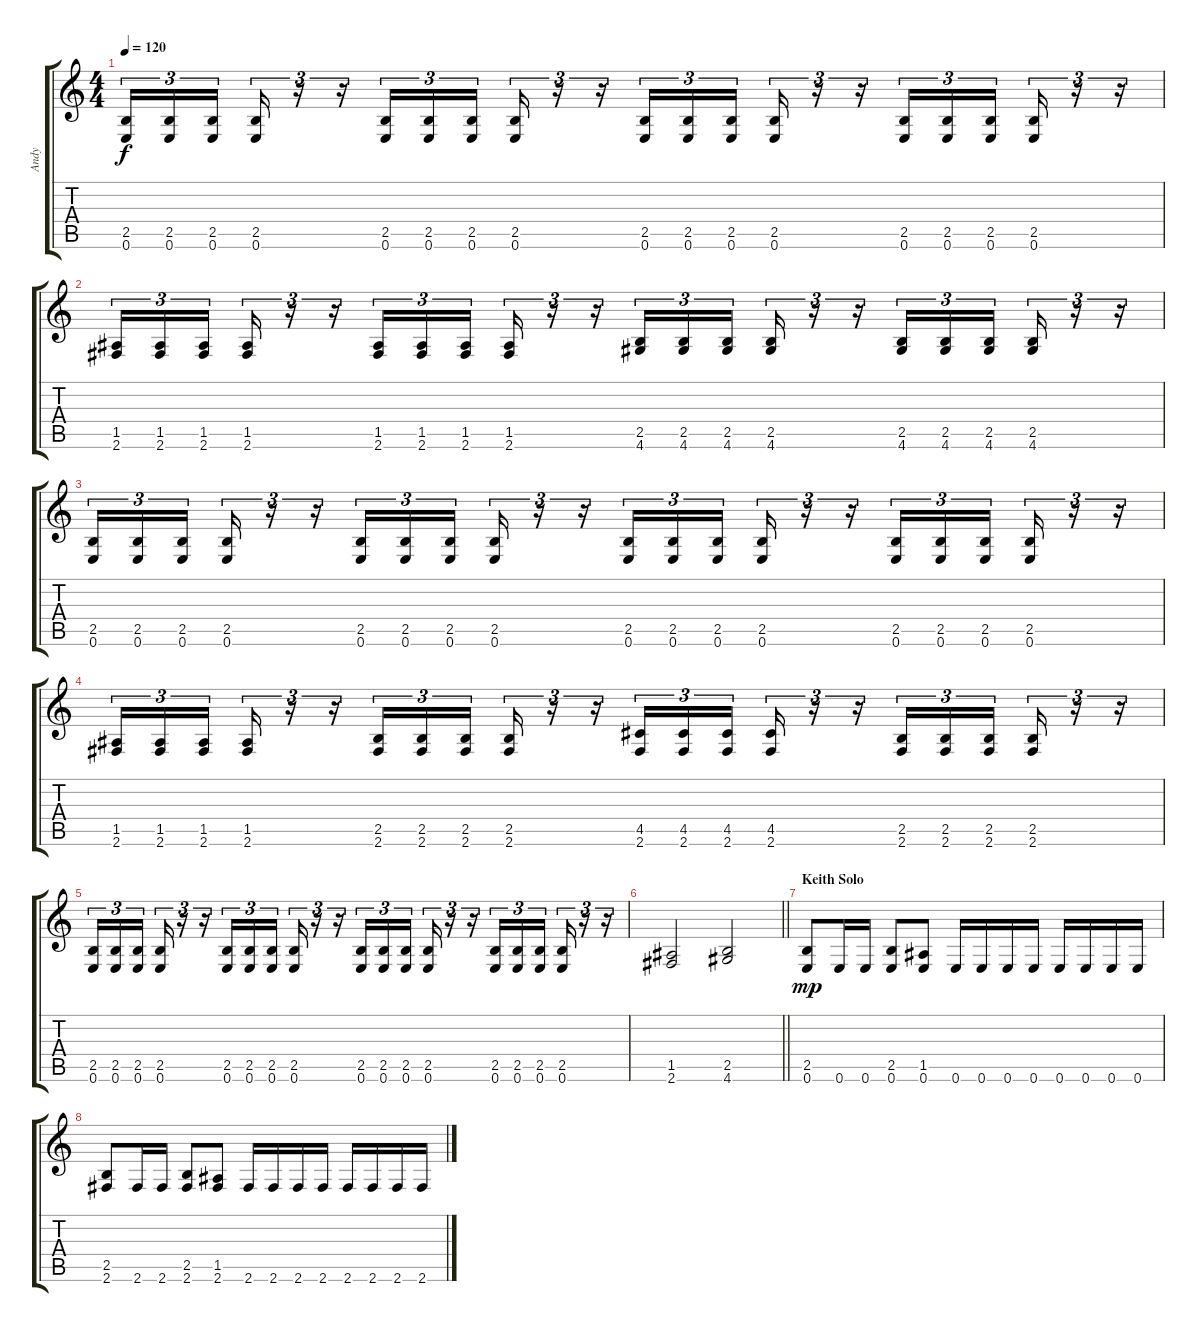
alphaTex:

\track ("Andy" "Andy") {instrument distortionguitar}
\staff {score tabs}
\tuning (E4 B3 G3 D3 A2 E2) {hide}
\ts (4 4)
\tempo 120
\clef g2
\ks c
(2.5 0.6).16{tu (3 2) dy f} (2.5 0.6).16{tu (3 2)} (2.5 0.6).16{tu (3 2) beam splitsecondary} (2.5 0.6).16{tu (3 2)} r.16{tu (3 2)} r.16{tu (3 2)} (2.5 0.6).16{tu (3 2)} (2.5 0.6).16{tu (3 2)} (2.5 0.6).16{tu (3 2) beam splitsecondary} (2.5 0.6).16{tu (3 2)} r.16{tu (3 2)} r.16{tu (3 2)} (2.5 0.6).16{tu (3 2)} (2.5 0.6).16{tu (3 2)} (2.5 0.6).16{tu (3 2) beam splitsecondary} (2.5 0.6).16{tu (3 2)} r.16{tu (3 2)} r.16{tu (3 2)} (2.5 0.6).16{tu (3 2)} (2.5 0.6).16{tu (3 2)} (2.5 0.6).16{tu (3 2) beam splitsecondary} (2.5 0.6).16{tu (3 2)} r.16{tu (3 2)} r.16{tu (3 2)} |
(1.5 2.6).16{tu (3 2)} (1.5 2.6).16{tu (3 2)} (1.5 2.6).16{tu (3 2) beam splitsecondary} (1.5 2.6).16{tu (3 2)} r.16{tu (3 2)} r.16{tu (3 2)} (1.5 2.6).16{tu (3 2)} (1.5 2.6).16{tu (3 2)} (1.5 2.6).16{tu (3 2) beam splitsecondary} (1.5 2.6).16{tu (3 2)} r.16{tu (3 2)} r.16{tu (3 2)} (2.5 4.6).16{tu (3 2)} (2.5 4.6).16{tu (3 2)} (2.5 4.6).16{tu (3 2) beam splitsecondary} (2.5 4.6).16{tu (3 2)} r.16{tu (3 2)} r.16{tu (3 2)} (2.5 4.6).16{tu (3 2)} (2.5 4.6).16{tu (3 2)} (2.5 4.6).16{tu (3 2) beam splitsecondary} (2.5 4.6).16{tu (3 2)} r.16{tu (3 2)} r.16{tu (3 2)} |
(2.5 0.6).16{tu (3 2)} (2.5 0.6).16{tu (3 2)} (2.5 0.6).16{tu (3 2) beam splitsecondary} (2.5 0.6).16{tu (3 2)} r.16{tu (3 2)} r.16{tu (3 2)} (2.5 0.6).16{tu (3 2)} (2.5 0.6).16{tu (3 2)} (2.5 0.6).16{tu (3 2) beam splitsecondary} (2.5 0.6).16{tu (3 2)} r.16{tu (3 2)} r.16{tu (3 2)} (2.5 0.6).16{tu (3 2)} (2.5 0.6).16{tu (3 2)} (2.5 0.6).16{tu (3 2) beam splitsecondary} (2.5 0.6).16{tu (3 2)} r.16{tu (3 2)} r.16{tu (3 2)} (2.5 0.6).16{tu (3 2)} (2.5 0.6).16{tu (3 2)} (2.5 0.6).16{tu (3 2) beam splitsecondary} (2.5 0.6).16{tu (3 2)} r.16{tu (3 2)} r.16{tu (3 2)} |
(1.5 2.6).16{tu (3 2)} (1.5 2.6).16{tu (3 2)} (1.5 2.6).16{tu (3 2) beam splitsecondary} (1.5 2.6).16{tu (3 2)} r.16{tu (3 2)} r.16{tu (3 2)} (2.5 2.6).16{tu (3 2)} (2.5 2.6).16{tu (3 2)} (2.5 2.6).16{tu (3 2) beam splitsecondary} (2.5 2.6).16{tu (3 2)} r.16{tu (3 2)} r.16{tu (3 2)} (4.5 2.6).16{tu (3 2)} (4.5 2.6).16{tu (3 2)} (4.5 2.6).16{tu (3 2) beam splitsecondary} (4.5 2.6).16{tu (3 2)} r.16{tu (3 2)} r.16{tu (3 2)} (2.5 2.6).16{tu (3 2)} (2.5 2.6).16{tu (3 2)} (2.5 2.6).16{tu (3 2) beam splitsecondary} (2.5 2.6).16{tu (3 2)} r.16{tu (3 2)} r.16{tu (3 2)} |
(2.5 0.6).16{tu (3 2)} (2.5 0.6).16{tu (3 2)} (2.5 0.6).16{tu (3 2) beam splitsecondary} (2.5 0.6).16{tu (3 2)} r.16{tu (3 2)} r.16{tu (3 2)} (2.5 0.6).16{tu (3 2)} (2.5 0.6).16{tu (3 2)} (2.5 0.6).16{tu (3 2) beam splitsecondary} (2.5 0.6).16{tu (3 2)} r.16{tu (3 2)} r.16{tu (3 2)} (2.5 0.6).16{tu (3 2)} (2.5 0.6).16{tu (3 2)} (2.5 0.6).16{tu (3 2) beam splitsecondary} (2.5 0.6).16{tu (3 2)} r.16{tu (3 2)} r.16{tu (3 2)} (2.5 0.6).16{tu (3 2)} (2.5 0.6).16{tu (3 2)} (2.5 0.6).16{tu (3 2) beam splitsecondary} (2.5 0.6).16{tu (3 2)} r.16{tu (3 2)} r.16{tu (3 2)} |
\barLineRight lightlight
(1.5 2.6).2 (2.5 4.6).2 |
\section ("" "Keith Solo")
(2.5 0.6).8{dy mp volume 16} 0.6.16 0.6.16 (2.5 0.6).8 (1.5 0.6).8 0.6.16 0.6.16 0.6.16 0.6.16 0.6.16 0.6.16 0.6.16 0.6.16 |
(2.5 2.6).8 2.6.16 2.6.16 (2.5 2.6).8 (1.5 2.6).8 2.6.16 2.6.16 2.6.16 2.6.16 2.6.16 2.6.16 2.6.16 2.6.16
